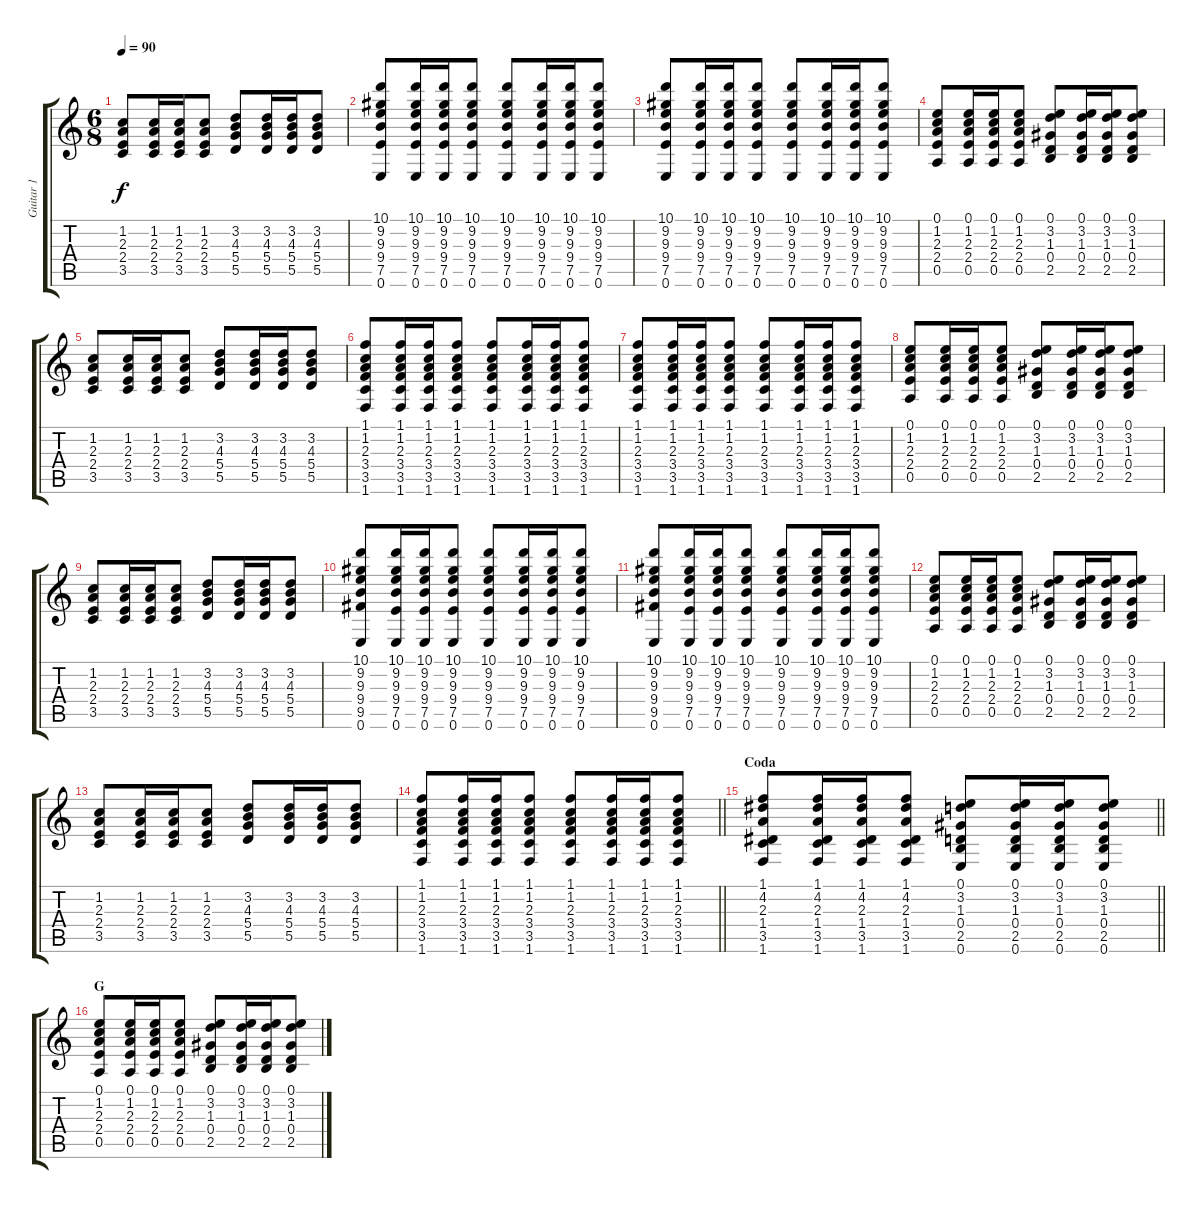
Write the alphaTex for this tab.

\track ("Guitar 1" "Guitar 1") {instrument electricguitarclean}
\staff {score tabs}
\tuning (E4 B3 G3 D3 A2 E2) {hide}
\ts (6 8)
\tempo 90
\clef g2
\ks c
(1.2 2.3 2.4 3.5).8{dy f} (1.2 2.3 2.4 3.5).16 (1.2 2.3 2.4 3.5).16 (1.2 2.3 2.4 3.5).8 (3.2 4.3 5.4 5.5).8 (3.2 4.3 5.4 5.5).16 (3.2 4.3 5.4 5.5).16 (3.2 4.3 5.4 5.5).8 |
(10.1 9.2 9.3 9.4 7.5 0.6).8 (10.1 9.2 9.3 9.4 7.5 0.6).16 (10.1 9.2 9.3 9.4 7.5 0.6).16 (10.1 9.2 9.3 9.4 7.5 0.6).8 (10.1 9.2 9.3 9.4 7.5 0.6).8 (10.1 9.2 9.3 9.4 7.5 0.6).16 (10.1 9.2 9.3 9.4 7.5 0.6).16 (10.1 9.2 9.3 9.4 7.5 0.6).8 |
(10.1 9.2 9.3 9.4 7.5 0.6).8 (10.1 9.2 9.3 9.4 7.5 0.6).16 (10.1 9.2 9.3 9.4 7.5 0.6).16 (10.1 9.2 9.3 9.4 7.5 0.6).8 (10.1 9.2 9.3 9.4 7.5 0.6).8 (10.1 9.2 9.3 9.4 7.5 0.6).16 (10.1 9.2 9.3 9.4 7.5 0.6).16 (10.1 9.2 9.3 9.4 7.5 0.6).8 |
(0.1 1.2 2.3 2.4 0.5).8 (0.1 1.2 2.3 2.4 0.5).16 (0.1 1.2 2.3 2.4 0.5).16 (0.1 1.2 2.3 2.4 0.5).8 (0.1 3.2 1.3 0.4 2.5).8 (0.1 3.2 1.3 0.4 2.5).16 (0.1 3.2 1.3 0.4 2.5).16 (0.1 3.2 1.3 0.4 2.5).8 |
(1.2 2.3 2.4 3.5).8 (1.2 2.3 2.4 3.5).16 (1.2 2.3 2.4 3.5).16 (1.2 2.3 2.4 3.5).8 (3.2 4.3 5.4 5.5).8 (3.2 4.3 5.4 5.5).16 (3.2 4.3 5.4 5.5).16 (3.2 4.3 5.4 5.5).8 |
(1.1 1.2 2.3 3.4 3.5 1.6).8 (1.1 1.2 2.3 3.4 3.5 1.6).16 (1.1 1.2 2.3 3.4 3.5 1.6).16 (1.1 1.2 2.3 3.4 3.5 1.6).8 (1.1 1.2 2.3 3.4 3.5 1.6).8 (1.1 1.2 2.3 3.4 3.5 1.6).16 (1.1 1.2 2.3 3.4 3.5 1.6).16 (1.1 1.2 2.3 3.4 3.5 1.6).8 |
(1.1 1.2 2.3 3.4 3.5 1.6).8 (1.1 1.2 2.3 3.4 3.5 1.6).16 (1.1 1.2 2.3 3.4 3.5 1.6).16 (1.1 1.2 2.3 3.4 3.5 1.6).8 (1.1 1.2 2.3 3.4 3.5 1.6).8 (1.1 1.2 2.3 3.4 3.5 1.6).16 (1.1 1.2 2.3 3.4 3.5 1.6).16 (1.1 1.2 2.3 3.4 3.5 1.6).8 |
(0.1 1.2 2.3 2.4 0.5).8 (0.1 1.2 2.3 2.4 0.5).16 (0.1 1.2 2.3 2.4 0.5).16 (0.1 1.2 2.3 2.4 0.5).8 (0.1 3.2 1.3 0.4 2.5).8 (0.1 3.2 1.3 0.4 2.5).16 (0.1 3.2 1.3 0.4 2.5).16 (0.1 3.2 1.3 0.4 2.5).8 |
(1.2 2.3 2.4 3.5).8 (1.2 2.3 2.4 3.5).16 (1.2 2.3 2.4 3.5).16 (1.2 2.3 2.4 3.5).8 (3.2 4.3 5.4 5.5).8 (3.2 4.3 5.4 5.5).16 (3.2 4.3 5.4 5.5).16 (3.2 4.3 5.4 5.5).8 |
(10.1 9.2 9.3 9.4 9.5 0.6).8 (10.1 9.2 9.3 9.4 7.5 0.6).16 (10.1 9.2 9.3 9.4 7.5 0.6).16 (10.1 9.2 9.3 9.4 7.5 0.6).8 (10.1 9.2 9.3 9.4 7.5 0.6).8 (10.1 9.2 9.3 9.4 7.5 0.6).16 (10.1 9.2 9.3 9.4 7.5 0.6).16 (10.1 9.2 9.3 9.4 7.5 0.6).8 |
(10.1 9.2 9.3 9.4 9.5 0.6).8 (10.1 9.2 9.3 9.4 7.5 0.6).16 (10.1 9.2 9.3 9.4 7.5 0.6).16 (10.1 9.2 9.3 9.4 7.5 0.6).8 (10.1 9.2 9.3 9.4 7.5 0.6).8 (10.1 9.2 9.3 9.4 7.5 0.6).16 (10.1 9.2 9.3 9.4 7.5 0.6).16 (10.1 9.2 9.3 9.4 7.5 0.6).8 |
(0.1 1.2 2.3 2.4 0.5).8 (0.1 1.2 2.3 2.4 0.5).16 (0.1 1.2 2.3 2.4 0.5).16 (0.1 1.2 2.3 2.4 0.5).8 (0.1 3.2 1.3 0.4 2.5).8 (0.1 3.2 1.3 0.4 2.5).16 (0.1 3.2 1.3 0.4 2.5).16 (0.1 3.2 1.3 0.4 2.5).8 |
(1.2 2.3 2.4 3.5).8 (1.2 2.3 2.4 3.5).16 (1.2 2.3 2.4 3.5).16 (1.2 2.3 2.4 3.5).8 (3.2 4.3 5.4 5.5).8 (3.2 4.3 5.4 5.5).16 (3.2 4.3 5.4 5.5).16 (3.2 4.3 5.4 5.5).8 |
\barLineRight lightlight
(1.1 1.2 2.3 3.4 3.5 1.6).8 (1.1 1.2 2.3 3.4 3.5 1.6).16 (1.1 1.2 2.3 3.4 3.5 1.6).16 (1.1 1.2 2.3 3.4 3.5 1.6).8 (1.1 1.2 2.3 3.4 3.5 1.6).8 (1.1 1.2 2.3 3.4 3.5 1.6).16 (1.1 1.2 2.3 3.4 3.5 1.6).16 (1.1 1.2 2.3 3.4 3.5 1.6).8 |
\section ("" "Coda")
\barLineRight lightlight
(1.1 4.2 2.3 1.4 3.5 1.6).8 (1.1 4.2 2.3 1.4 3.5 1.6).16 (1.1 4.2 2.3 1.4 3.5 1.6).16 (1.1 4.2 2.3 1.4 3.5 1.6).8 (0.1 3.2 1.3 0.4 2.5 0.6).8 (0.1 3.2 1.3 0.4 2.5 0.6).16 (0.1 3.2 1.3 0.4 2.5 0.6).16 (0.1 3.2 1.3 0.4 2.5 0.6).8 |
\section ("" "G")
(0.1 1.2 2.3 2.4 0.5).8 (0.1 1.2 2.3 2.4 0.5).16 (0.1 1.2 2.3 2.4 0.5).16 (0.1 1.2 2.3 2.4 0.5).8 (0.1 3.2 1.3 0.4 2.5).8 (0.1 3.2 1.3 0.4 2.5).16 (0.1 3.2 1.3 0.4 2.5).16 (0.1 3.2 1.3 0.4 2.5).8
